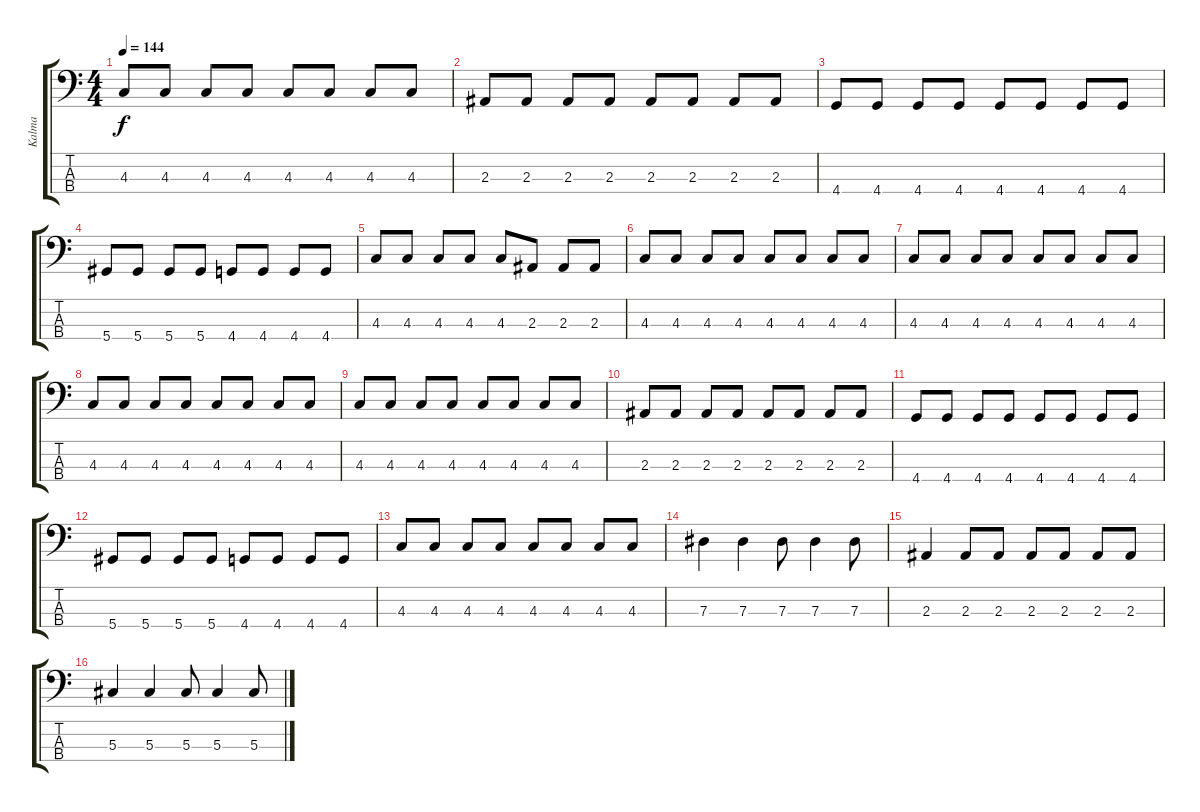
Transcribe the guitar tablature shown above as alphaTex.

\track ("Kalma" "Kalma") {instrument electricbassfinger}
\staff {score tabs}
\tuning (Gb2 Db2 Ab1 Eb1) {hide}
\ts (4 4)
\tempo 144
\clef f4
\ks c
4.3.8{dy f} 4.3.8 4.3.8 4.3.8 4.3.8 4.3.8 4.3.8 4.3.8 |
2.3.8 2.3.8 2.3.8 2.3.8 2.3.8 2.3.8 2.3.8 2.3.8 |
4.4.8 4.4.8 4.4.8 4.4.8 4.4.8 4.4.8 4.4.8 4.4.8 |
5.4.8 5.4.8 5.4.8 5.4.8 4.4.8 4.4.8 4.4.8 4.4.8 |
4.3.8 4.3.8 4.3.8 4.3.8 4.3.8 2.3.8 2.3.8 2.3.8 |
4.3.8 4.3.8 4.3.8 4.3.8 4.3.8 4.3.8 4.3.8 4.3.8 |
4.3.8 4.3.8 4.3.8 4.3.8 4.3.8 4.3.8 4.3.8 4.3.8 |
4.3.8 4.3.8 4.3.8 4.3.8 4.3.8 4.3.8 4.3.8 4.3.8 |
4.3.8 4.3.8 4.3.8 4.3.8 4.3.8 4.3.8 4.3.8 4.3.8 |
2.3.8 2.3.8 2.3.8 2.3.8 2.3.8 2.3.8 2.3.8 2.3.8 |
4.4.8 4.4.8 4.4.8 4.4.8 4.4.8 4.4.8 4.4.8 4.4.8 |
5.4.8 5.4.8 5.4.8 5.4.8 4.4.8 4.4.8 4.4.8 4.4.8 |
4.3.8 4.3.8 4.3.8 4.3.8 4.3.8 4.3.8 4.3.8 4.3.8 |
7.3.4 7.3.4 7.3.8 7.3.4 7.3.8 |
2.3.4 2.3.8 2.3.8 2.3.8 2.3.8 2.3.8 2.3.8 |
5.3.4 5.3.4 5.3.8 5.3.4 5.3.8
